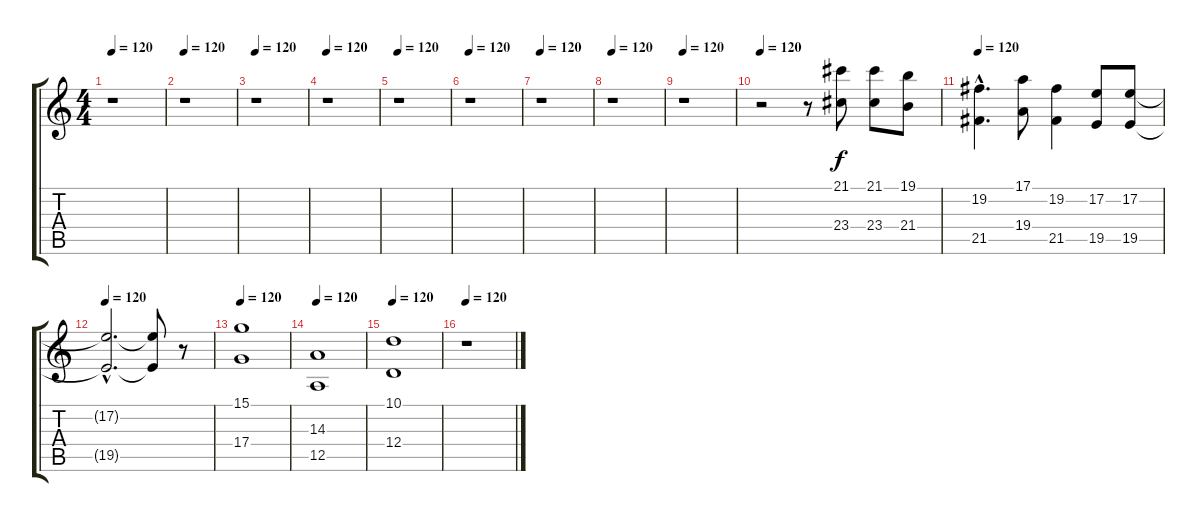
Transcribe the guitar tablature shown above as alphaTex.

\track "" {instrument synthstrings1}
\staff {score tabs}
\tuning (E4 B3 G3 D3 A2 E2) {hide}
\ts (4 4)
\tempo 120
\clef g2
\ks c
r.1{dy f} |
\tempo 120
r.1 |
\tempo 120
r.1 |
\tempo 120
r.1 |
\tempo 120
r.1 |
\tempo 120
r.1 |
\tempo 120
r.1 |
\tempo 120
r.1 |
\tempo 120
r.1 |
\tempo 120
r.2 r.8 (21.1 23.4).8 (21.1 23.4).8 (19.1 21.4).8 |
\tempo 120
(19.2{hac} 21.5{hac}).4{d} (17.1 19.4).8 (19.2 21.5).4 (17.2 19.5).8 (17.2 19.5).8 |
\tempo 120
(17.2{hac t} 19.5{hac t}).2{d} (17.2{t} 19.5{t}).8 r.8 |
\tempo 120
(15.1 17.4).1 |
\tempo 120
(14.3 12.5).1 |
\tempo 120
(10.1 12.4).1 |
\tempo 120
r.1
